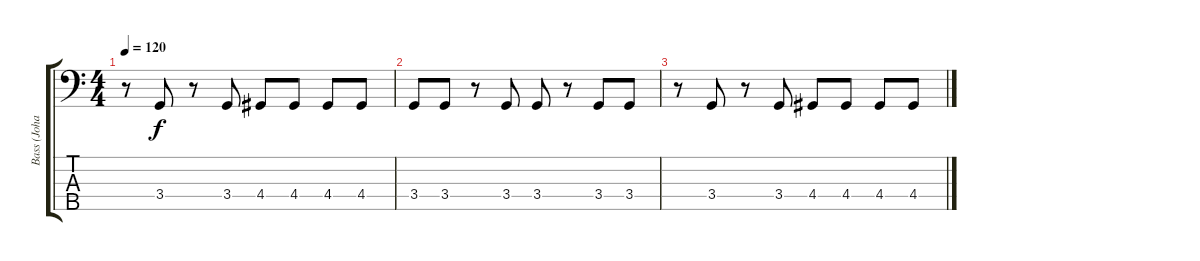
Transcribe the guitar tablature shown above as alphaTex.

\track ("Bass (Johan Niemann)" "Bass (Joha") {instrument electricbassfinger}
\staff {score tabs}
\tuning (G2 D2 A1 E1 B0) {hide}
\ts (4 4)
\tempo 120
\clef f4
\ks c
r.8{dy f} 3.4.8 r.8 3.4.8 4.4.8 4.4.8 4.4.8 4.4.8 |
3.4.8 3.4.8 r.8 3.4.8 3.4.8 r.8 3.4.8 3.4.8 |
r.8 3.4.8 r.8 3.4.8 4.4.8 4.4.8 4.4.8 4.4.8
